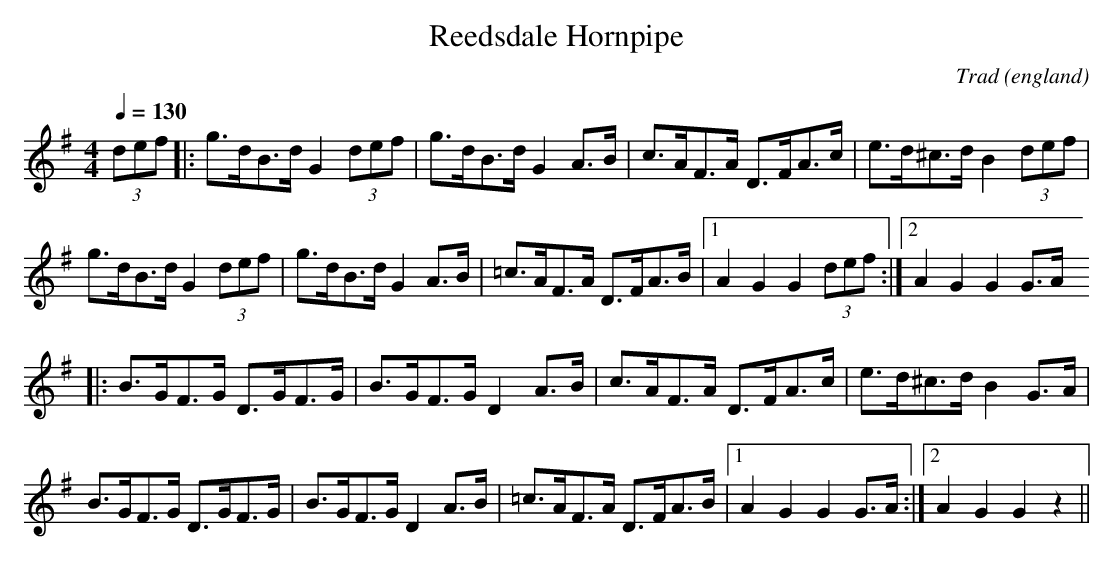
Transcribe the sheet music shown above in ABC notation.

X:1
T:Reedsdale Hornpipe
O:england
M:4/4
L:1/8
Q:1/4=130
C:Trad
K:G
(3def|: g>dB>d G2 (3def|g>dB>d G2 A>B|c>AF>A D>FA>c|e>d^c>d B2 (3def|
g>dB>d G2 (3def|g>dB>d G2 A>B|=c>AF>A D>FA>B|1 A2G2 G2 (3def :|2 \
A2G2 G2 G>A
|: B>GF>G D>GF>G|B>GF>G D2 A>B|c>AF>A D>FA>c|e>d^c>d B2 G>A|
B>GF>G D>GF>G|B>GF>G D2 A>B|=c>AF>A D>FA>B|1 A2G2 G2 G>A :|2 \
A2G2 G2 z2 ||
